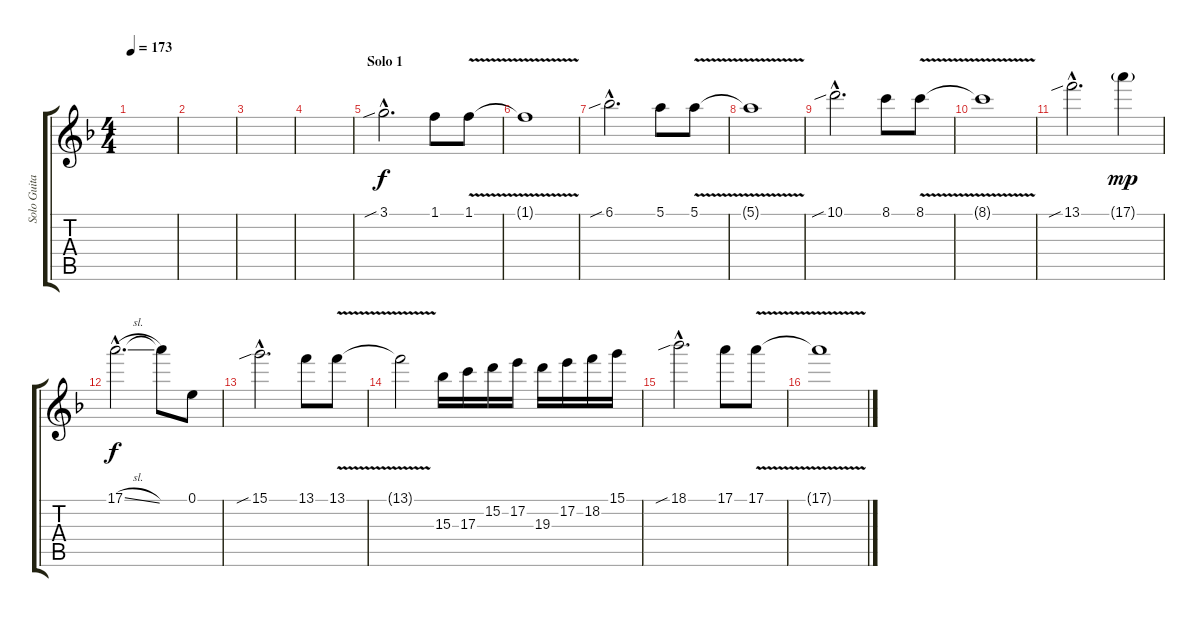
\track ("Solo Guitar 1" "Solo Guita") {instrument overdrivenguitar}
\staff {score tabs}
\tuning (E4 B3 G3 D3 A2 E2) {hide}
\ts (4 4)
\tempo 173
\clef g2
\ks dminor
|
|
|
|
\section ("" "Solo 1")
3.1{sib hac}.2{d} 1.1.8 1.1{v}.8 |
1.1{t}.1 |
6.1{sib hac}.2{d} 5.1.8 5.1{v}.8 |
5.1{t}.1 |
10.1{sib hac}.2{d} 8.1.8 8.1{v}.8 |
8.1{t}.1 |
13.1{sib hac}.2{d} 17.1{g}.4{dy mp} |
17.1{sl hac}.2{d dy f} 17.1{t}.8 0.1.8 |
15.1{sib hac}.2{d} 13.1.8 13.1{v}.8 |
13.1{t}.2 15.3.16 17.3.16 15.2.16 17.2.16 19.3.16 17.2.16 18.2.16 15.1.16 |
18.1{sib hac}.2{d} 17.1.8 17.1{v}.8 |
17.1{t}.1
